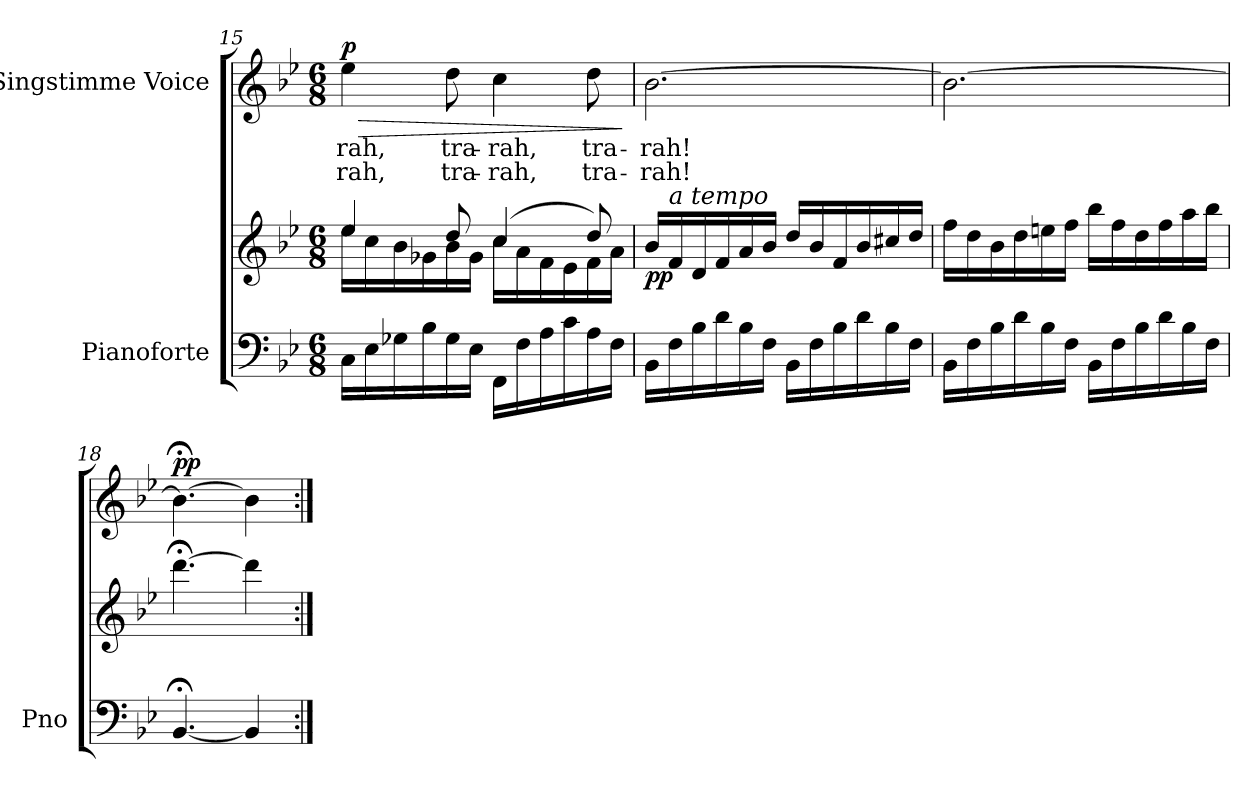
**kern	**kern	**dynam	**kern	**text	**text	**dynam
*part2	*part2	*part2	*part1	*part1	*part1	*part1
*staff3	*staff2	*staff2/3	*staff1	*staff1	*staff1	*staff1
*I"Pianoforte	*	*	*I"Singstimme Voice	*	*	*
*I'Pno	*	*	*	*	*	*
!!LO:LB:g=z
*clefF4	*clefG2	*	*clefG2	*	*	*
*k[b-e-]	*k[b-e-]	*	*k[b-e-]	*	*	*
*M6/8	*M6/8	*	*M6/8	*	*	*
*MM96	*MM96	*	*MM96	*	*	*
=15	=15	=15	=15	=15	=15	=15
*	*^	*	*	*	*	*
!	!	!	!	!	!LO:LY:b	!LO:LY:b	!LO:HP:b
!	!	!	!	!	!	!	!LO:DY:n=1:a
16C\LL	4ee-/	16ee-\LL	.	4ee-\	-rah,	-rah,	> p
16E-\	.	16cc\	.	.	.	.	.
16G-X\	.	16b-\	.	.	.	.	.
16B-\	.	16g-X\	.	.	.	.	.
!	!	!	!	!	!LO:LY:b	!LO:LY:b	!
16G-\	8dd/	16b-\	.	8dd\	tra-	tra-	.
16E-\JJ	.	16g-\JJ	.	.	.	.	.
*	*	*	*	*MM90	*	*	*
!	!	!	!	!	!LO:LY:b	!LO:LY:b	!
16FF\LL	(>4cc/	16cc\LL	.	4cc\	-rah,	-rah,	.
16F\	.	16a\	.	.	.	.	.
16A\	.	16f\	.	.	.	.	.
16c\	.	16e-\	.	.	.	.	.
!	!	!	!	!	!LO:LY:b	!LO:LY:b	!
16A\	8dd/)	16f\	.	8dd\	tra-	tra-	.
16F\JJ	.	16a\JJ	.	.	.	.	.
*	*v	*v	*	*	*	*	*
.	.	.	.	.	.	]
=16	=16	=16	=16	=16	=16	=16
!	!	!	!LO:TX:a:i:t=dim.	!	!	!
!	!	!LO:DY:b	!	!LO:LY:b	!LO:LY:b	!
*	*	*	*^	*	*	*
*	*	*	*	*^	*	*	*
16BB-\LL	16b-/LL	pp	[2.b-\	16ryy	4.ryy	-rah!	-rah!	.
*	*	*	*MM98	*	*	*	*	*
!	!LO:TX:a:i:t=a tempo	!	!	!	!	!	!	!
16F\	16f/	.	.	2ryy	.	.	.	.
16B-\	16d/	.	.	.	.	.	.	.
16d\	16f/	.	.	.	.	.	.	.
16B-\	16a/	.	.	.	.	.	.	.
16F\JJ	16b-/JJ	.	.	.	.	.	.	.
*	*	*	*MM104	*	*	*	*	*
16BB-\LL	16dd/LL	.	.	.	4.ryy	.	.	.
16F\	16b-/	.	.	.	.	.	.	.
16B-\	16f/	.	.	.	.	.	.	.
16d\	16b-/	.	.	8.ryy	.	.	.	.
16B-\	16cc#X/	.	.	.	.	.	.	.
16F\JJ	16dd/JJ	.	.	.	.	.	.	.
*	*	*	*v	*v	*v	*	*	*
=17	=17	=17	=17	=17	=17	=17
16BB-\LL	16ff\LL	.	2.b-\_	.	.	.
16F\	16dd\	.	.	.	.	.
16B-\	16b-\	.	.	.	.	.
16d\	16dd\	.	.	.	.	.
16B-\	16een\	.	.	.	.	.
16F\JJ	16ff\JJ	.	.	.	.	.
16BB-\LL	16bb-\LL	.	.	.	.	.
16F\	16ff\	.	.	.	.	.
16B-\	16dd\	.	.	.	.	.
16d\	16ff\	.	.	.	.	.
16B-\	16aa\	.	.	.	.	.
16F\JJ	16bb-\JJ	.	.	.	.	.
=18	=18	=18	=18	=18	=18	=18
!	!	!	!	!	!	!LO:DY:a
[4.BB-;</	[4.ddd;<\	.	4.b-;<\_	.	.	pp
4BB-/]	4ddd\]	.	4b-\]	.	.	.
=:|!	=:|!	=:|!	=:|!	=:|!	=:|!	=:|!
*-	*-	*-	*-	*-	*-	*-
